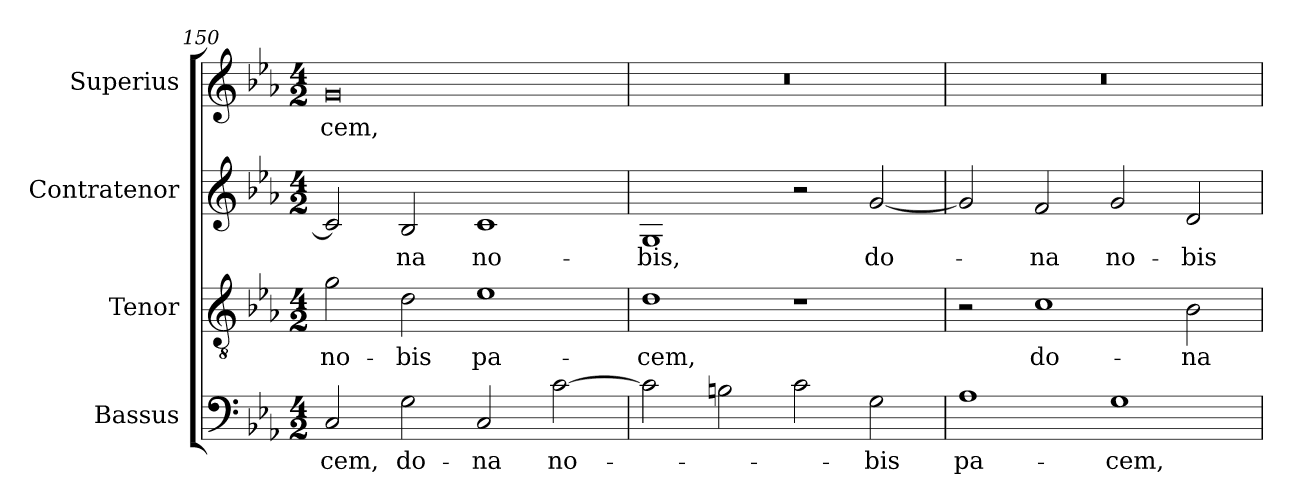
**kern	**text	**kern	**text	**kern	**text	**kern	**text
*part4	*part4	*part3	*part3	*part2	*part2	*part1	*part1
*staff4	*staff4	*staff3	*staff3	*staff2	*staff2	*staff1	*staff1
*I"Bassus	*	*I"Tenor	*	*I"Contratenor	*	*I"Superius	*
*I'B.	*	*I'T.	*	*	*	*	*
*clefF4	*	*clefGv2	*	*clefG2	*	*clefG2	*
*	*	*ITrd7c12	*	*ITrd7c12	*	*	*
*k[b-e-a-]	*	*k[b-e-a-]	*	*k[b-e-a-]	*	*k[b-e-a-]	*
*E-:	*	*E-:	*	*E-:	*	*E-:	*
*M4/2	*	*M4/2	*	*M4/2	*	*M4/2	*
=150	=150	=150	=150	=150	=150	=150	=150
!	!LO:LY:b:color=#000000	!	!	!	!	!	!
!	!	!	!LO:LY:b:color=#000000	!	!	!	!
!	!	!	!	!	!	!	!LO:LY:b:color=#000000
2Ci/	-cem,	2Gi\	no-	2Ci/]	.	0gi	-cem,
!	!LO:LY:b:color=#000000	!	!	!	!	!	!
!	!	!	!LO:LY:b:color=#000000	!	!	!	!
!	!	!	!	!	!LO:LY:b:color=#000000	!	!
2Gi\	do-	2Di\	-bis	2BB-i/	-na	.	.
!	!LO:LY:b:color=#000000	!	!	!	!	!	!
!	!	!	!LO:LY:b:color=#000000	!	!	!	!
!	!	!	!	!	!LO:LY:b:color=#000000	!	!
2Ci/	-na	1E-i	pa-	1Ci	no-	.	.
!	!LO:LY:b:color=#000000	!	!	!	!	!	!
[>2ci\	no-	.	.	.	.	.	.
=151	=151	=151	=151	=151	=151	=151	=151
!	!	!	!LO:LY:b:color=#000000	!	!	!	!
!	!	!	!	!	!LO:LY:b:color=#000000	!LO:N:vis=1	!
2ci\]	.	1Di	-cem,	1GGi	-bis,	0r	.
2Bi\	.	.	.	.	.	.	.
2ci\	.	1r	.	2r	.	.	.
!	!LO:LY:b:color=#000000	!	!	!	!	!	!
!	!	!	!	!	!LO:LY:b:color=#000000	!	!
2Gi\	-bis	.	.	[<2Gi/	do-	.	.
=152	=152	=152	=152	=152	=152	=152	=152
!	!LO:LY:b:color=#000000	!	!	!	!	!LO:N:vis=1	!
1A-i	pa-	2r	.	2Gi/]	.	0r	.
!	!	!	!LO:LY:b:color=#000000	!	!	!	!
!	!	!	!	!	!LO:LY:b:color=#000000	!	!
.	.	1Ci	do-	2Fi/	-na	.	.
!	!LO:LY:b:color=#000000	!	!	!	!	!	!
!	!	!	!	!	!LO:LY:b:color=#000000	!	!
1Gi	-cem,	.	.	2Gi/	no-	.	.
!	!	!	!LO:LY:b:color=#000000	!	!	!	!
!	!	!	!	!	!LO:LY:b:color=#000000	!	!
.	.	2BB-i\	-na	2Di/	-bis	.	.
=	=	=	=	=	=	=	=
*-	*-	*-	*-	*-	*-	*-	*-
